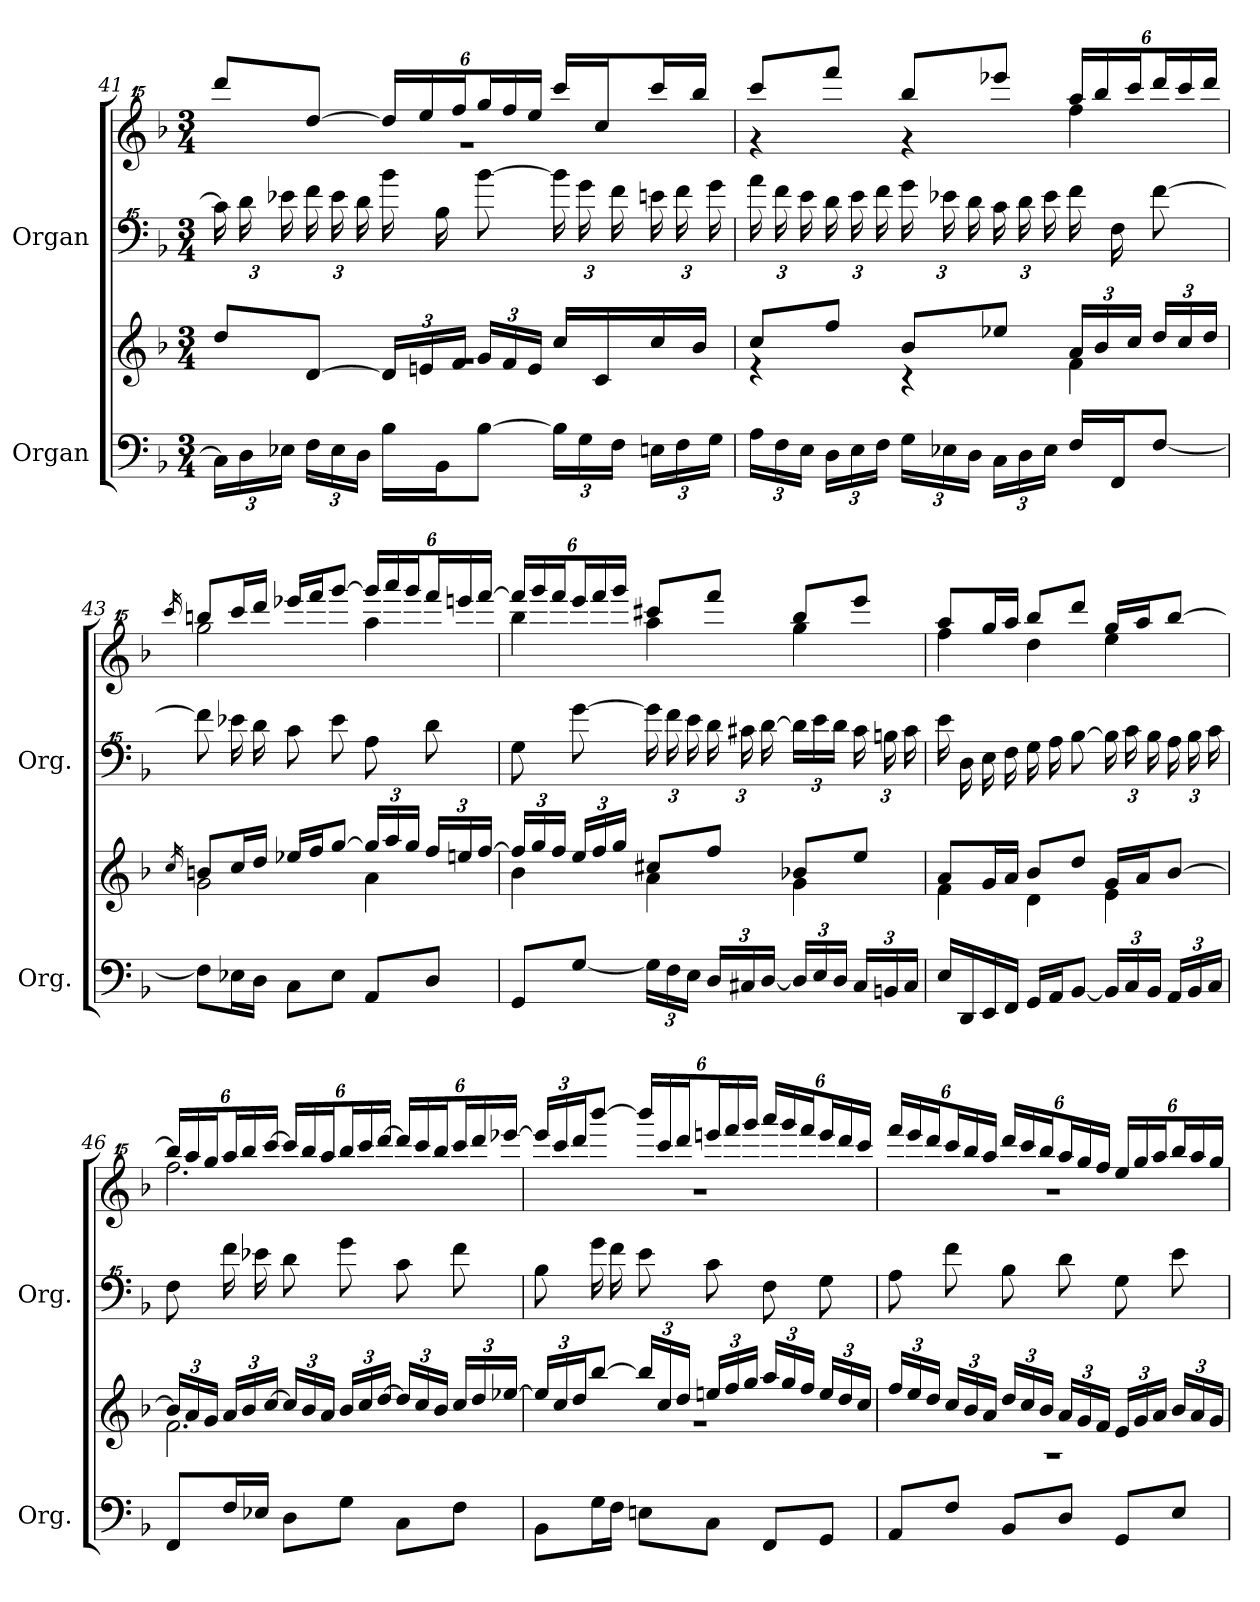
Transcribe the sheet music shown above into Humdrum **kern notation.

**kern	**kern	**kern	**kern
*part2	*part2	*part1	*part1
*staff4	*staff3	*staff2	*staff1
*I"Organ	*	*I"Organ	*
*I'Org.	*	*I'Org.	*
*clefF4	*clefG2	*clefF^^4	*clefG^^2
*k[b-]	*k[b-]	*k[b-]	*k[b-]
*M3/4	*M3/4	*M3/4	*M3/4
*Xbrackettup	*	*Xbrackettup	*
=41	=41	=41	=41
*	*^	*	*^
24C\LL]	8dd/L	2.rg	24ccc\]	8ddddd/L	2.rggg
24D\	.	.	24ddd\	.	.
24E-X\JJ	.	.	24eee-X\	.	.
24F\LL	[8d/J	.	24fff\	[8dddd/J	.
24E-\	.	.	24eee-\	.	.
24D\JJ	.	.	24ddd\	.	.
*	*Xbrackettup	*	*	*Xbrackettup	*
16B-\LL	24d/LL]	.	16bbb-\	24dddd/LL]	.
.	24en/	.	.	24eeee/	.
16BB-\J	.	.	16bb-\	.	.
.	24f/JJ	.	.	24ffff/J	.
[8B-\J	24g/LL	.	[8bbb-\	24gggg/L	.
.	24f/	.	.	24ffff/	.
.	24e/JJ	.	.	24eeee/JJ	.
24B-\LL]	16cc/LL	.	24bbb-\]	16ccccc/LL	.
24G\	.	.	24ggg\	.	.
.	16c/	.	.	16cccc/J	.
24F\JJ	.	.	24fff\	.	.
24En\LL	16cc/	.	24eeen\	16ccccc/L	.
24F\	.	.	24fff\	.	.
.	16b-/JJ	.	.	16bbbb-/JJ	.
24G\JJ	.	.	24ggg\	.	.
=42	=42	=42	=42	=42	=42
24A\LL	8cc/L	4r	24aaa\	8ccccc/L	4r
24F\	.	.	24fff\	.	.
24E\JJ	.	.	24eee\	.	.
24D\LL	8ff/J	.	24ddd\	8fffff/J	.
24E\	.	.	24eee\	.	.
24F\JJ	.	.	24fff\	.	.
24G\LL	8b-/L	4r	24ggg\	8bbbb-/L	4r
24E-X\	.	.	24eee-X\	.	.
24D\JJ	.	.	24ddd\	.	.
24C\LL	8ee-X/J	.	24ccc\	8eeeee-X/J	.
24D\	.	.	24ddd\	.	.
24E-\JJ	.	.	24eee-\	.	.
16F/LL	24a/LL	4f\	16fff\	24aaaa/LL	4ffff\
.	24b-/	.	.	24bbbb-/	.
16FF/J	.	.	16ff\	.	.
.	24cc/JJ	.	.	24ccccc/J	.
[8F/J	24dd/LL	.	[8fff\	24ddddd/L	.
.	24cc/	.	.	24ccccc/	.
.	24dd/JJ	.	.	24ddddd/JJ	.
!!LO:PB:g=z	!!
=43	=43	=43	=43	=43	=43
.	16qcc/	.	.	16qccccc/	.
8F\L]	8bn/L	2g\	8fff\]	8bbbbn/L	2gggg\
16E-X\L	16cc/L	.	16eee-X\	16ccccc/L	.
16D\JJ	16dd/JJ	.	16ddd\	16ddddd/JJ	.
8C\L	16ee-X/LL	.	8ccc\	16eeeee-X/LL	.
.	16ff/J	.	.	16fffff/J	.
8E-\J	[8gg/J	.	8eee-\	[8ggggg/J	.
8AA/L	24gg/LL]	4a\	8aa\	24ggggg/LL]	4aaaa\
.	24aa/	.	.	24aaaaa/	.
.	24gg/JJ	.	.	24ggggg/J	.
8D/J	24ff/LL	.	8ddd\	24fffff/L	.
.	24een/	.	.	24eeeeen/	.
.	[24ff/JJ	.	.	[24fffff/JJ	.
=44	=44	=44	=44	=44	=44
8GG/L	24ff/LL]	4b-\	8gg\	24fffff/LL]	4bbbb-\
.	24gg/	.	.	24ggggg/	.
.	24ff/JJ	.	.	24fffff/J	.
[8G/J	24ee/LL	.	[8ggg\	24eeeee/L	.
.	24ff/	.	.	24fffff/	.
.	24gg/JJ	.	.	24ggggg/JJ	.
24G\LL]	8cc#X/L	4a\	24ggg\]	8ccccc#X/L	4aaaa\
24F\	.	.	24fff\	.	.
24E\JJ	.	.	24eee\	.	.
24D/LL	8ff/J	.	24ddd\	8fffff/J	.
24C#X/	.	.	24ccc#X\	.	.
[24D/JJ	.	.	[24ddd\	.	.
24D/LL]	8b-X/L	4g\	24ddd\LL]	8bbbb-/L	4gggg\
24E/	.	.	24eee\	.	.
24D/JJ	.	.	24ddd\JJ	.	.
24C#/LL	8ee/J	.	24ccc#\	8eeeee/J	.
24BBn/	.	.	24bbn\	.	.
24C#/JJ	.	.	24ccc#\	.	.
=45	=45	=45	=45	=45	=45
16E/LL	8a/L	4f\	16eee\	8aaaa/L	4ffff\
16DD/	.	.	16dd\	.	.
16EE/	16g/L	.	16ee\	16gggg/L	.
16FF/JJ	16a/JJ	.	16ff\	16aaaa/JJ	.
16GG/LL	8b-/L	4d\	16gg\	8bbbb-/L	4dddd\
16AA/J	.	.	16aa\	.	.
[8BB-/J	8dd/J	.	[8bb-\	8ddddd/J	.
24BB-/LL]	16g/LL	4e\	24bb-\]	16gggg/LL	4eeee\
24C/	.	.	24ccc\	.	.
.	16a/J	.	.	16aaaa/J	.
24BB-/JJ	.	.	24bb-\	.	.
24AA/LL	[8b-/J	.	24aa\	[8bbbb-/J	.
24BB-/	.	.	24bb-\	.	.
24C/JJ	.	.	24ccc\	.	.
!!LO:LB:g=z	!!
=46	=46	=46	=46	=46	=46
8FF/L	24b-/LL]	2.f\	8ff\	24bbbb-/LL]	2.ffff\
.	24a/	.	.	24aaaa/	.
.	24g/JJ	.	.	24gggg/J	.
16F/L	24a/LL	.	16fff\	24aaaa/L	.
.	24b-/	.	.	24bbbb-/	.
16E-X/JJ	.	.	16eee-X\	.	.
.	[24cc/JJ	.	.	[24ccccc/JJ	.
8D\L	24cc/LL]	.	8ddd\	24ccccc/LL]	.
.	24b-/	.	.	24bbbb-/	.
.	24a/JJ	.	.	24aaaa/J	.
8G\J	24b-/LL	.	8ggg\	24bbbb-/L	.
.	24cc/	.	.	24ccccc/	.
.	[24dd/JJ	.	.	[24ddddd/JJ	.
8C\L	24dd/LL]	.	8ccc\	24ddddd/LL]	.
.	24cc/	.	.	24ccccc/	.
.	24b-/JJ	.	.	24bbbb-/J	.
8F\J	24cc/LL	.	8fff\	24ccccc/L	.
.	24dd/	.	.	24ddddd/	.
.	[24ee-X/JJ	.	.	[24eeeee-X/JJ	.
=47	=47	=47	=47	=47	=47
8BB-\L	24ee-/LL]	2.r	8bb-\	24eeeee-/LL]	2.r
.	24cc/	.	.	24ccccc/	.
.	24dd/J	.	.	24ddddd/J	.
16G\L	[8bb-/J	.	16ggg\	[8bbbbb-/J	.
16F\JJ	.	.	16fff\	.	.
8En\L	24bb-/LL]	.	8eee\	24bbbbb-/LL]	.
.	24cc/	.	.	24ccccc/	.
.	24dd/JJ	.	.	24ddddd/J	.
8C\J	24een/LL	.	8ccc\	24eeeeen/L	.
.	24ff/	.	.	24fffff/	.
.	24gg/JJ	.	.	24ggggg/JJ	.
8FF/L	24aa/LL	.	8ff\	24aaaaa/LL	.
.	24gg/	.	.	24ggggg/	.
.	24ff/JJ	.	.	24fffff/J	.
8GG/J	24ee/LL	.	8gg\	24eeeee/L	.
.	24dd/	.	.	24ddddd/	.
.	24cc/JJ	.	.	24ccccc/JJ	.
=48	=48	=48	=48	=48	=48
8AA/L	24ff/LL	2.r	8aa\	24fffff/LL	2.r
.	24ee/	.	.	24eeeee/	.
.	24dd/JJ	.	.	24ddddd/J	.
8F/J	24cc/LL	.	8fff\	24ccccc/L	.
.	24b-/	.	.	24bbbb-/	.
.	24a/JJ	.	.	24aaaa/JJ	.
8BB-/L	24dd/LL	.	8bb-\	24ddddd/LL	.
.	24cc/	.	.	24ccccc/	.
.	24b-/JJ	.	.	24bbbb-/J	.
8D/J	24a/LL	.	8ddd\	24aaaa/L	.
.	24g/	.	.	24gggg/	.
.	24f/JJ	.	.	24ffff/JJ	.
8GG/L	24e/LL	.	8gg\	24eeee/LL	.
.	24g/	.	.	24gggg/	.
.	24a/JJ	.	.	24aaaa/J	.
8E/J	24b-/LL	.	8eee\	24bbbb-/L	.
.	24a/	.	.	24aaaa/	.
.	24g/JJ	.	.	24gggg/JJ	.
*	*v	*v	*	*v	*v
=	=	=	=
*-	*-	*-	*-
